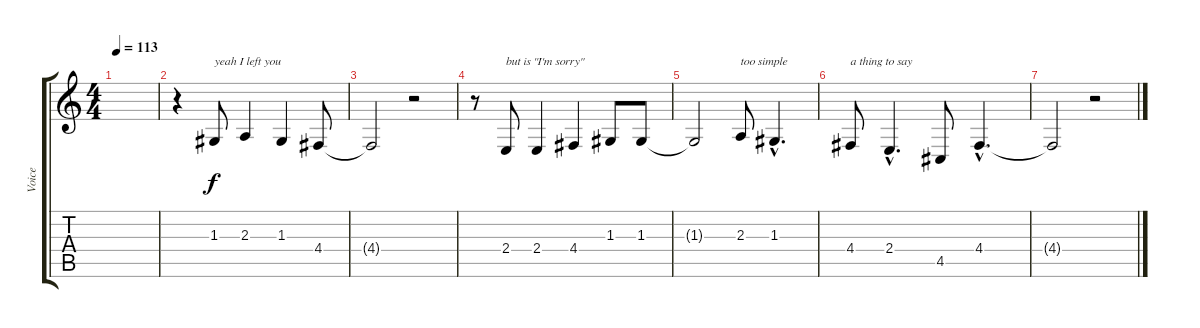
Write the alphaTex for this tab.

\track ("Voice" "Voice") {instrument flute}
\staff {score tabs}
\tuning (E4 B3 G3 D3 A2 E2) {hide}
\ts (4 4)
\tempo 113
\clef g2
\ks c
|
r.4 1.3.8{txt "yeah I left you"} 2.3.4 1.3.4 4.4.8 |
4.4{t}.2 r.2 |
r.8 2.4.8{txt "but is \"I'm sorry\""} 2.4.4 4.4.4 1.3.8 1.3.8 |
1.3{t}.2 2.3.8{txt "too simple"} 1.3{hac}.4{d} |
4.4.8{txt "a thing to say"} 2.4{hac}.4{d} 4.5.8 4.4{hac}.4{d} |
4.4{t}.2 r.2
